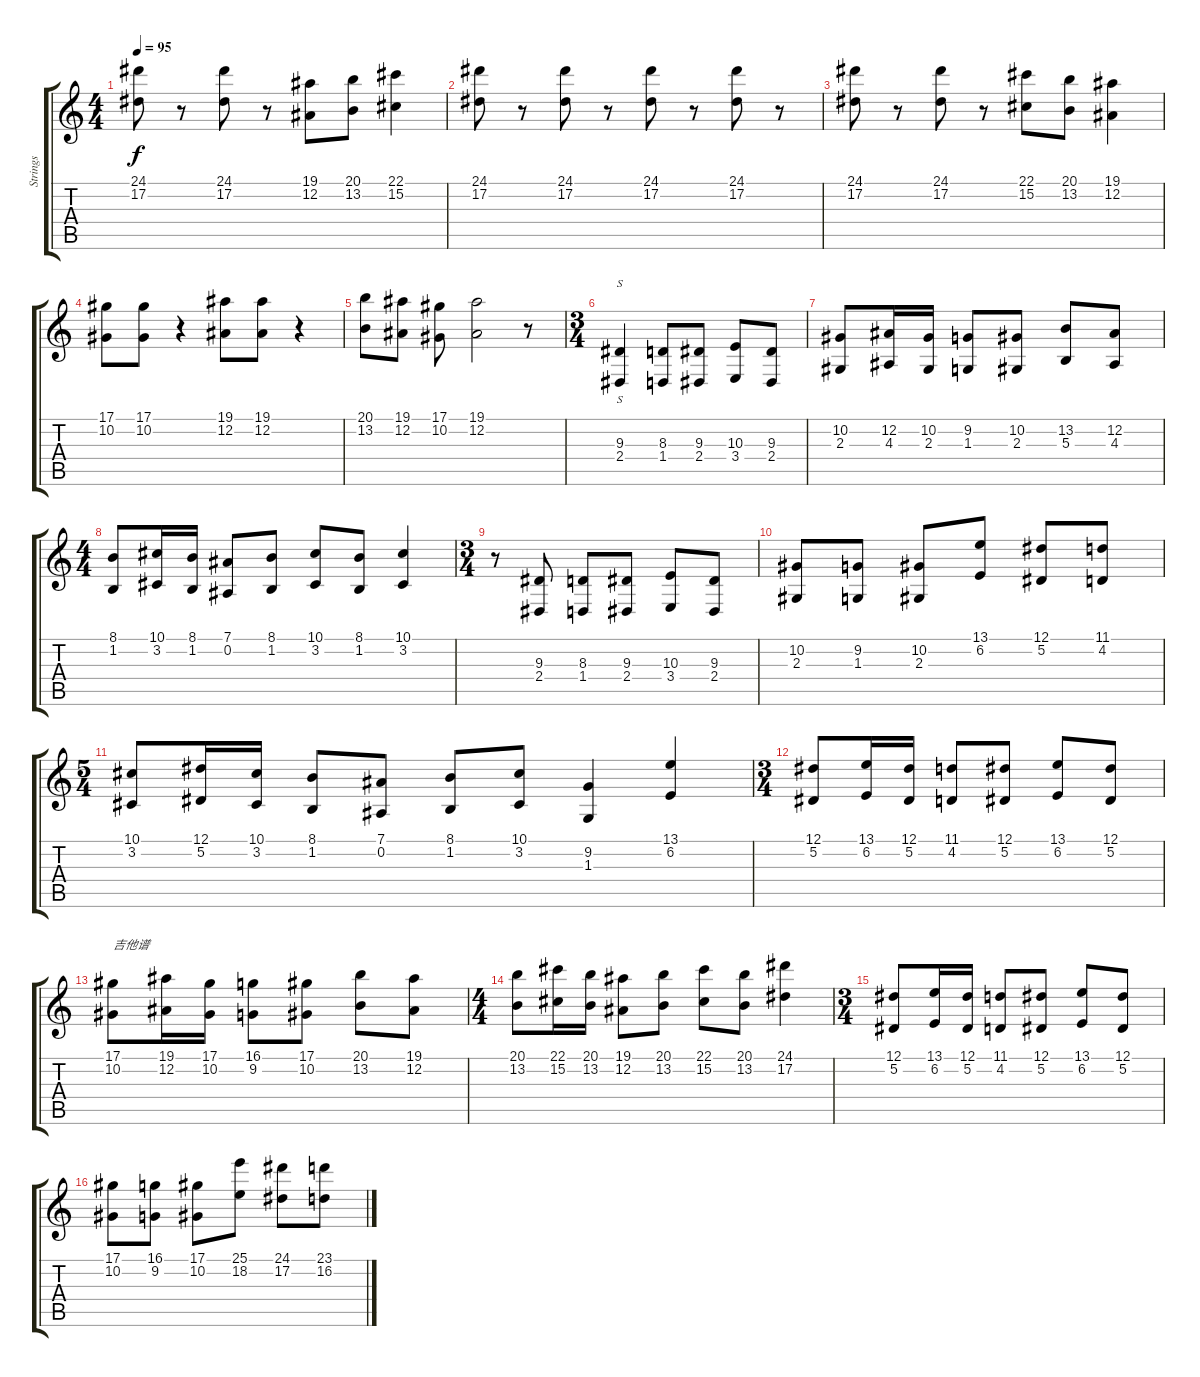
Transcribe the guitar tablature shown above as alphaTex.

\track ("Strings" "Strings") {instrument stringensemble1}
\staff {score tabs}
\tuning (Eb4 Bb3 Gb3 Db3 Ab2 Eb2) {hide}
\ts (4 4)
\tempo 95
\clef g2
\ks c
(24.1 17.2).8{dy f} r.8 (24.1 17.2).8 r.8 (19.1 12.2).8 (20.1 13.2).8 (22.1 15.2).4 |
(24.1 17.2).8 r.8 (24.1 17.2).8 r.8 (24.1 17.2).8 r.8 (24.1 17.2).8 r.8 |
(24.1 17.2).8 r.8 (24.1 17.2).8 r.8 (22.1 15.2).8 (20.1 13.2).8 (19.1 12.2).4 |
(17.1 10.2).8 (17.1 10.2).8 r.4 (19.1 12.2).8 (19.1 12.2).8 r.4 |
(20.1 13.2).8 (19.1 12.2).8 (17.1 10.2).8 (19.1 12.2).2 r.8 |
\ts (3 4)
(9.3 2.4).4{s} (8.3 1.4).8 (9.3 2.4).8 (10.3 3.4).8 (9.3 2.4).8 |
(10.2 2.3).8 (12.2 4.3).16 (10.2 2.3).16 (9.2 1.3).8 (10.2 2.3).8 (13.2 5.3).8 (12.2 4.3).8 |
\ts (4 4)
(8.1 1.2).8 (10.1 3.2).16 (8.1 1.2).16 (7.1 0.2).8 (8.1 1.2).8 (10.1 3.2).8 (8.1 1.2).8 (10.1 3.2).4 |
\ts (3 4)
r.8 (9.3 2.4).8 (8.3 1.4).8 (9.3 2.4).8 (10.3 3.4).8 (9.3 2.4).8 |
(10.2 2.3).8 (9.2 1.3).8 (10.2 2.3).8 (13.1 6.2).8 (12.1 5.2).8 (11.1 4.2).8 |
\ts (5 4)
(10.1 3.2).8 (12.1 5.2).16 (10.1 3.2).16 (8.1 1.2).8 (7.1 0.2).8 (8.1 1.2).8 (10.1 3.2).8 (9.2 1.3).4 (13.1 6.2).4 |
\ts (3 4)
(12.1 5.2).8 (13.1 6.2).16 (12.1 5.2).16 (11.1 4.2).8 (12.1 5.2).8 (13.1 6.2).8 (12.1 5.2).8 |
(17.1 10.2).8{txt "吉他谱"} (19.1 12.2).16 (17.1 10.2).16 (16.1 9.2).8 (17.1 10.2).8 (20.1 13.2).8 (19.1 12.2).8 |
\ts (4 4)
(20.1 13.2).8 (22.1 15.2).16 (20.1 13.2).16 (19.1 12.2).8 (20.1 13.2).8 (22.1 15.2).8 (20.1 13.2).8 (24.1 17.2).4 |
\ts (3 4)
(12.1 5.2).8 (13.1 6.2).16 (12.1 5.2).16 (11.1 4.2).8 (12.1 5.2).8 (13.1 6.2).8 (12.1 5.2).8 |
(17.1 10.2).8 (16.1 9.2).8 (17.1 10.2).8 (25.1 18.2).8 (24.1 17.2).8 (23.1 16.2).8
